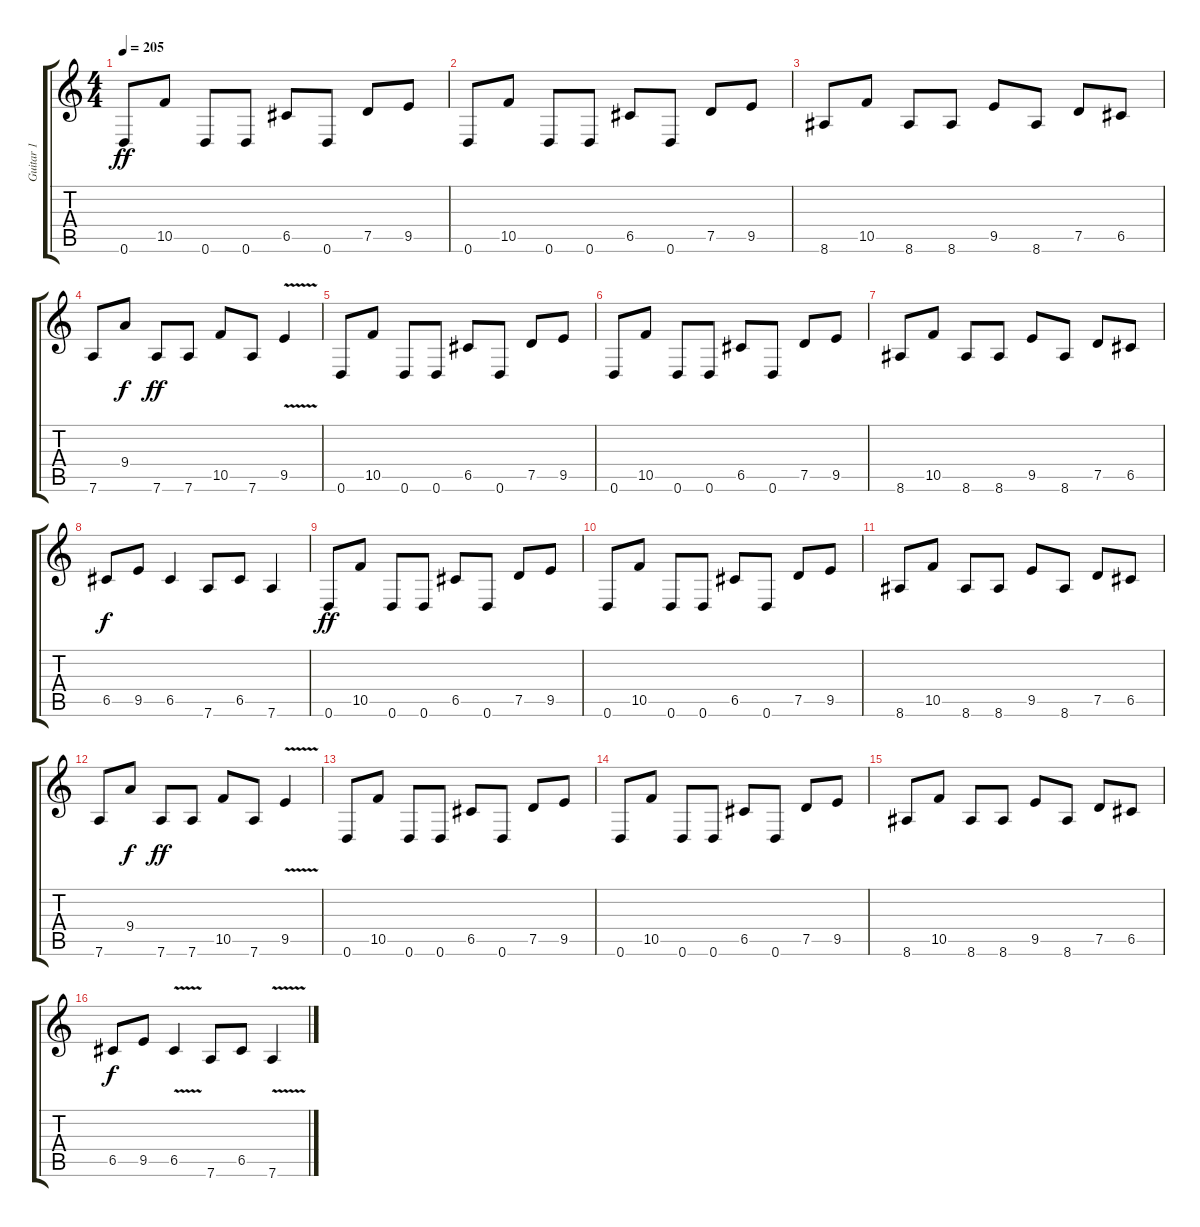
\track ("Guitar 1" "Guitar 1") {instrument distortionguitar}
\staff {score tabs}
\tuning (D4 A3 F3 C3 G2 D2) {hide}
\ts (4 4)
\tempo 205
\clef g2
\ks c
0.6.8{dy ff instrument distortionguitar} 10.5.8 0.6.8 0.6.8 6.5.8 0.6.8 7.5.8 9.5.8 |
0.6.8 10.5.8 0.6.8 0.6.8 6.5.8 0.6.8 7.5.8 9.5.8 |
8.6.8 10.5.8 8.6.8 8.6.8 9.5.8 8.6.8 7.5.8 6.5.8 |
7.6.8 9.4.8{dy f} 7.6.8{dy ff} 7.6.8 10.5.8 7.6.8 9.5{v}.4 |
0.6.8 10.5.8 0.6.8 0.6.8 6.5.8 0.6.8 7.5.8 9.5.8 |
0.6.8 10.5.8 0.6.8 0.6.8 6.5.8 0.6.8 7.5.8 9.5.8 |
8.6.8 10.5.8 8.6.8 8.6.8 9.5.8 8.6.8 7.5.8 6.5.8 |
6.5.8{dy f} 9.5.8 6.5.4 7.6.8 6.5.8 7.6.4 |
0.6.8{dy ff} 10.5.8 0.6.8 0.6.8 6.5.8 0.6.8 7.5.8 9.5.8 |
0.6.8 10.5.8 0.6.8 0.6.8 6.5.8 0.6.8 7.5.8 9.5.8 |
8.6.8 10.5.8 8.6.8 8.6.8 9.5.8 8.6.8 7.5.8 6.5.8 |
7.6.8 9.4.8{dy f} 7.6.8{dy ff} 7.6.8 10.5.8 7.6.8 9.5{v}.4 |
0.6.8 10.5.8 0.6.8 0.6.8 6.5.8 0.6.8 7.5.8 9.5.8 |
0.6.8 10.5.8 0.6.8 0.6.8 6.5.8 0.6.8 7.5.8 9.5.8 |
8.6.8 10.5.8 8.6.8 8.6.8 9.5.8 8.6.8 7.5.8 6.5.8 |
6.5.8{dy f} 9.5.8 6.5{v}.4 7.6.8 6.5.8 7.6{v}.4
